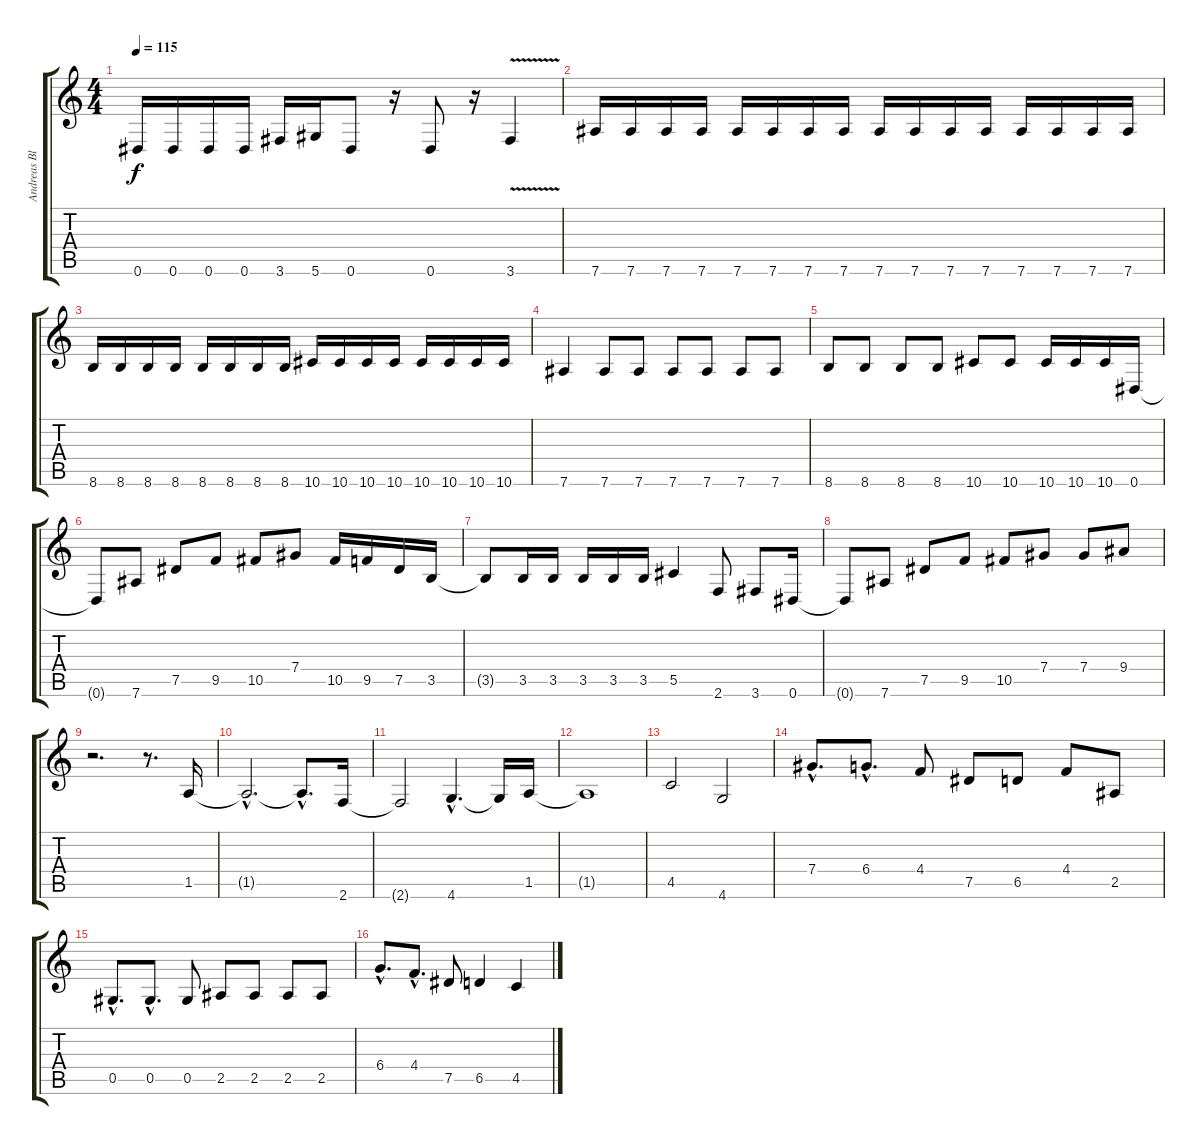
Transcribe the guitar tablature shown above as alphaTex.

\track ("Andreas Blomqvist" "Andreas Bl") {instrument electricbassfinger}
\staff {score tabs}
\tuning (Eb4 Bb3 Gb3 Db3 Ab2 Eb2) {hide}
\ts (4 4)
\tempo 115
\clef g2
\ks c
0.6.16{dy f} 0.6.16 0.6.16 0.6.16 3.6.16 5.6.16 0.6.8 r.16 0.6.8 r.16 3.6{v}.4 |
7.6.16 7.6.16 7.6.16 7.6.16 7.6.16 7.6.16 7.6.16 7.6.16 7.6.16 7.6.16 7.6.16 7.6.16 7.6.16 7.6.16 7.6.16 7.6.16 |
8.6.16 8.6.16 8.6.16 8.6.16 8.6.16 8.6.16 8.6.16 8.6.16 10.6.16 10.6.16 10.6.16 10.6.16 10.6.16 10.6.16 10.6.16 10.6.16 |
7.6.4 7.6.8 7.6.8 7.6.8 7.6.8 7.6.8 7.6.8 |
8.6.8 8.6.8 8.6.8 8.6.8 10.6.8 10.6.8 10.6.16 10.6.16 10.6.16 0.6.16 |
0.6{t}.8 7.6.8 7.5.8 9.5.8 10.5.8 7.4.8 10.5.16 9.5.16 7.5.16 3.5.16 |
3.5{t}.8 3.5.16 3.5.16 3.5.16 3.5.16 3.5.16 5.5.4 2.6.8 3.6.8 0.6.16 |
0.6{t}.8 7.6.8 7.5.8 9.5.8 10.5.8 7.4.8 7.4.8 9.4.8 |
r.2{d} r.8{d} 1.5.16 |
1.5{hac t}.2{d} 1.5{hac t}.8{d} 2.6.16 |
2.6{t}.2 4.6{hac}.4{d} 4.6{t}.16 1.5.16 |
1.5{t}.1 |
4.5.2 4.6.2 |
7.4{hac}.8{d} 6.4{hac}.8{d} 4.4.8 7.5.8 6.5.8 4.4.8 2.5.8 |
0.5{hac}.8{d} 0.5{hac}.8{d} 0.5.8 2.5.8 2.5.8 2.5.8 2.5.8 |
6.4{hac}.8{d} 4.4{hac}.8{d} 7.5.8 6.5.4 4.5.4
